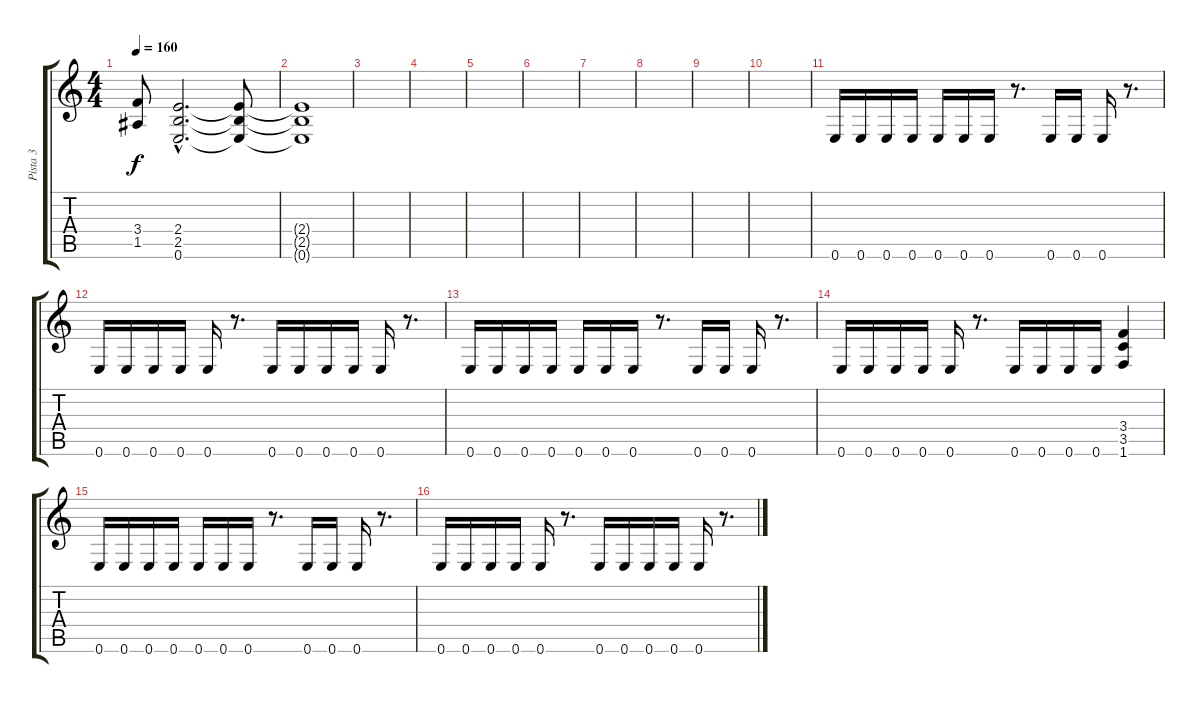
\track ("Pista 3" "Pista 3") {instrument overdrivenguitar}
\staff {score tabs}
\tuning (E4 B3 G3 D3 A2 E2) {hide}
\ts (4 4)
\tempo 160
\clef g2
\ks c
(3.4 1.5).8{dy f} (2.4{hac} 2.5{hac} 0.6{hac}).2{d} (2.4{t} 2.5{t} 0.6{t}).8 |
(2.4{t} 2.5{t} 0.6{t}).1 |
|
|
|
|
|
|
|
|
0.6.16 0.6.16 0.6.16 0.6.16 0.6.16 0.6.16 0.6.16 r.8{d} 0.6.16 0.6.16 0.6.16 r.8{d} |
0.6.16 0.6.16 0.6.16 0.6.16 0.6.16 r.8{d} 0.6.16 0.6.16 0.6.16 0.6.16 0.6.16 r.8{d} |
0.6.16 0.6.16 0.6.16 0.6.16 0.6.16 0.6.16 0.6.16 r.8{d} 0.6.16 0.6.16 0.6.16 r.8{d} |
0.6.16 0.6.16 0.6.16 0.6.16 0.6.16 r.8{d} 0.6.16 0.6.16 0.6.16 0.6.16 (3.4 3.5 1.6).4 |
0.6.16 0.6.16 0.6.16 0.6.16 0.6.16 0.6.16 0.6.16 r.8{d} 0.6.16 0.6.16 0.6.16 r.8{d} |
0.6.16 0.6.16 0.6.16 0.6.16 0.6.16 r.8{d} 0.6.16 0.6.16 0.6.16 0.6.16 0.6.16 r.8{d}
